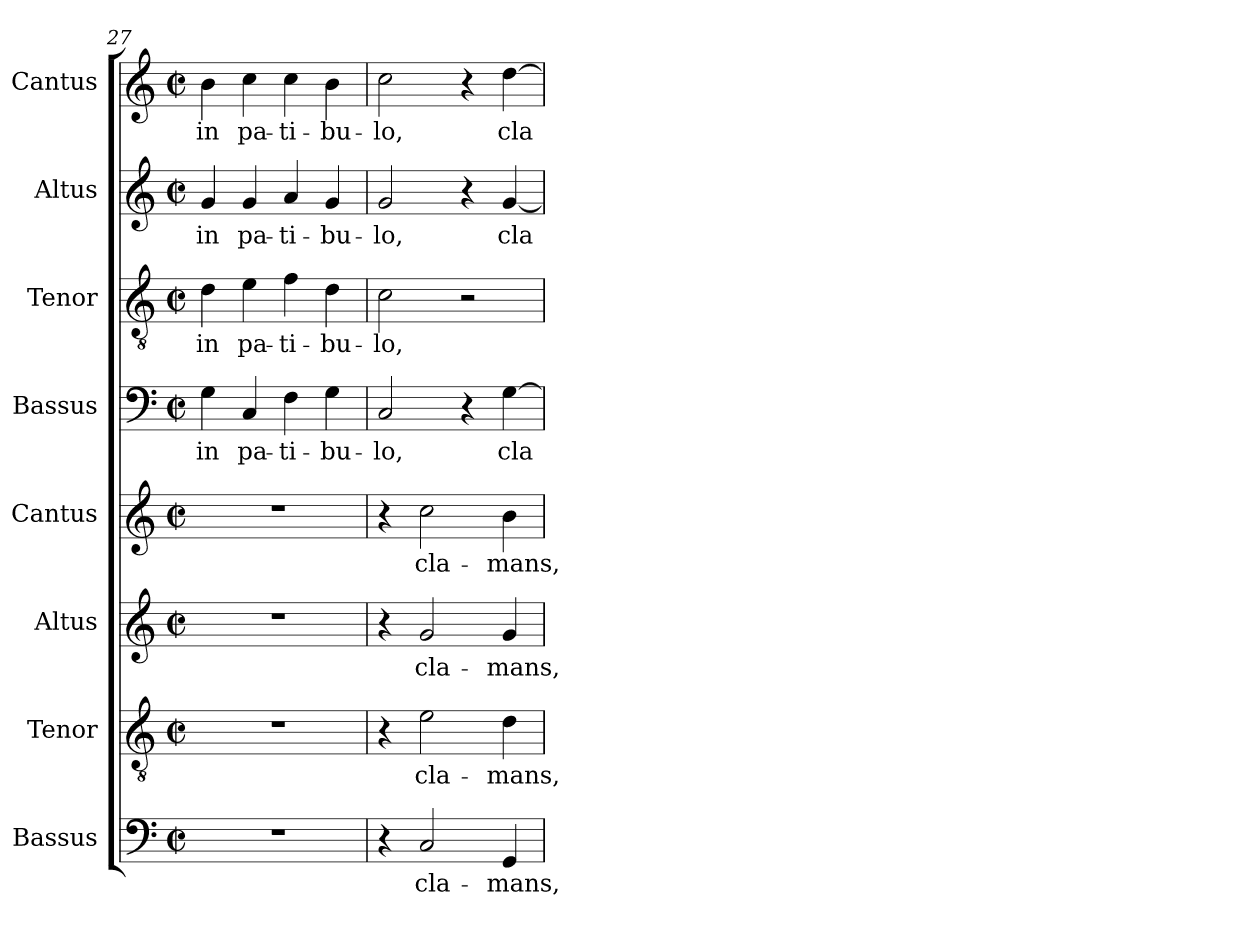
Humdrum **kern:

**kern	**text	**kern	**text	**kern	**text	**kern	**text	**kern	**text	**kern	**text	**kern	**text	**kern	**text
*part8	*part8	*part7	*part7	*part6	*part6	*part5	*part5	*part4	*part4	*part3	*part3	*part2	*part2	*part1	*part1
*staff8	*staff8	*staff7	*staff7	*staff6	*staff6	*staff5	*staff5	*staff4	*staff4	*staff3	*staff3	*staff2	*staff2	*staff1	*staff1
*I"Bassus	*	*I"Tenor	*	*I"Altus	*	*I"Cantus	*	*I"Bassus	*	*I"Tenor	*	*I"Altus	*	*I"Cantus	*
*I'B.	*	*I'T.	*	*I'A.	*	*I'S.	*	*I'B.	*	*I'T.	*	*I'A.	*	*I'S.	*
*clefF4	*	*clefGv2	*	*clefG2	*	*clefG2	*	*clefF4	*	*clefGv2	*	*clefG2	*	*clefG2	*
*	*	*ITrd7c12	*	*	*	*	*	*	*	*ITrd7c12	*	*	*	*	*
*k[]	*	*k[]	*	*k[]	*	*k[]	*	*k[]	*	*k[]	*	*k[]	*	*k[]	*
*C:	*	*C:	*	*C:	*	*C:	*	*C:	*	*C:	*	*C:	*	*C:	*
*M2/2	*	*M2/2	*	*M2/2	*	*M2/2	*	*M2/2	*	*M2/2	*	*M2/2	*	*M2/2	*
*met(c|)	*	*met(c|)	*	*met(c|)	*	*met(c|)	*	*met(c|)	*	*met(c|)	*	*met(c|)	*	*met(c|)	*
=27	=27	=27	=27	=27	=27	=27	=27	=27	=27	=27	=27	=27	=27	=27	=27
!	!	!	!	!	!	!	!	!	!LO:LY:b:color=#000000	!	!	!	!	!	!
!	!	!	!	!	!	!	!	!	!	!	!LO:LY:b:color=#000000	!	!	!	!
!	!	!	!	!	!	!	!	!	!	!	!	!	!LO:LY:b:color=#000000	!	!
!	!	!	!	!	!	!	!	!	!	!	!	!	!	!	!LO:LY:b:color=#000000
1r	.	1r	.	1r	.	1r	.	4Gi\	in	4Di\	in	4gi/	in	4bi\	in
!	!	!	!	!	!	!	!	!	!LO:LY:b:color=#000000	!	!	!	!	!	!
!	!	!	!	!	!	!	!	!	!	!	!LO:LY:b:color=#000000	!	!	!	!
!	!	!	!	!	!	!	!	!	!	!	!	!	!LO:LY:b:color=#000000	!	!
!	!	!	!	!	!	!	!	!	!	!	!	!	!	!	!LO:LY:b:color=#000000
.	.	.	.	.	.	.	.	4Ci/	pa-	4Ei\	pa-	4gi/	pa-	4cci\	pa-
!	!	!	!	!	!	!	!	!	!LO:LY:b:color=#000000	!	!	!	!	!	!
!	!	!	!	!	!	!	!	!	!	!	!LO:LY:b:color=#000000	!	!	!	!
!	!	!	!	!	!	!	!	!	!	!	!	!	!LO:LY:b:color=#000000	!	!
!	!	!	!	!	!	!	!	!	!	!	!	!	!	!	!LO:LY:b:color=#000000
.	.	.	.	.	.	.	.	4Fi\	-ti-	4Fi\	-ti-	4ai/	-ti-	4cci\	-ti-
!	!	!	!	!	!	!	!	!	!LO:LY:b:color=#000000	!	!	!	!	!	!
!	!	!	!	!	!	!	!	!	!	!	!LO:LY:b:color=#000000	!	!	!	!
!	!	!	!	!	!	!	!	!	!	!	!	!	!LO:LY:b:color=#000000	!	!
!	!	!	!	!	!	!	!	!	!	!	!	!	!	!	!LO:LY:b:color=#000000
.	.	.	.	.	.	.	.	4Gi\	-bu-	4Di\	-bu-	4gi/	-bu-	4bi\	-bu-
=28	=28	=28	=28	=28	=28	=28	=28	=28	=28	=28	=28	=28	=28	=28	=28
!	!	!	!	!	!	!	!	!	!LO:LY:b:color=#000000	!	!	!	!	!	!
!	!	!	!	!	!	!	!	!	!	!	!LO:LY:b:color=#000000	!	!	!	!
!	!	!	!	!	!	!	!	!	!	!	!	!	!LO:LY:b:color=#000000	!	!
!	!	!	!	!	!	!	!	!	!	!	!	!	!	!	!LO:LY:b:color=#000000
4r	.	4r	.	4r	.	4r	.	2Ci/	-lo,	2Ci\	-lo,	2gi/	-lo,	2cci\	-lo,
!	!LO:LY:b:color=#000000	!	!	!	!	!	!	!	!	!	!	!	!	!	!
!	!	!	!LO:LY:b:color=#000000	!	!	!	!	!	!	!	!	!	!	!	!
!	!	!	!	!	!LO:LY:b:color=#000000	!	!	!	!	!	!	!	!	!	!
!	!	!	!	!	!	!	!LO:LY:b:color=#000000	!	!	!	!	!	!	!	!
2Ci/	cla-	2Ei\	cla-	2gi/	cla-	2cci\	cla-	.	.	.	.	.	.	.	.
.	.	.	.	.	.	.	.	4r	.	2r	.	4r	.	4r	.
!	!LO:LY:b:color=#000000	!	!	!	!	!	!	!	!	!	!	!	!	!	!
!	!	!	!LO:LY:b:color=#000000	!	!	!	!	!	!	!	!	!	!	!	!
!	!	!	!	!	!LO:LY:b:color=#000000	!	!	!	!	!	!	!	!	!	!
!	!	!	!	!	!	!	!LO:LY:b:color=#000000	!	!	!	!	!	!	!	!
!	!	!	!	!	!	!	!	!	!LO:LY:b:color=#000000	!	!	!	!	!	!
!	!	!	!	!	!	!	!	!	!	!	!	!	!LO:LY:b:color=#000000	!	!
!	!	!	!	!	!	!	!	!	!	!	!	!	!	!	!LO:LY:b:color=#000000
4GGi/	-mans,	4Di\	-mans,	4gi/	-mans,	4bi\	-mans,	[>4Gi\	cla-	.	.	[<4gi/	cla-	[>4ddi\	cla-
=	=	=	=	=	=	=	=	=	=	=	=	=	=	=	=
*-	*-	*-	*-	*-	*-	*-	*-	*-	*-	*-	*-	*-	*-	*-	*-
